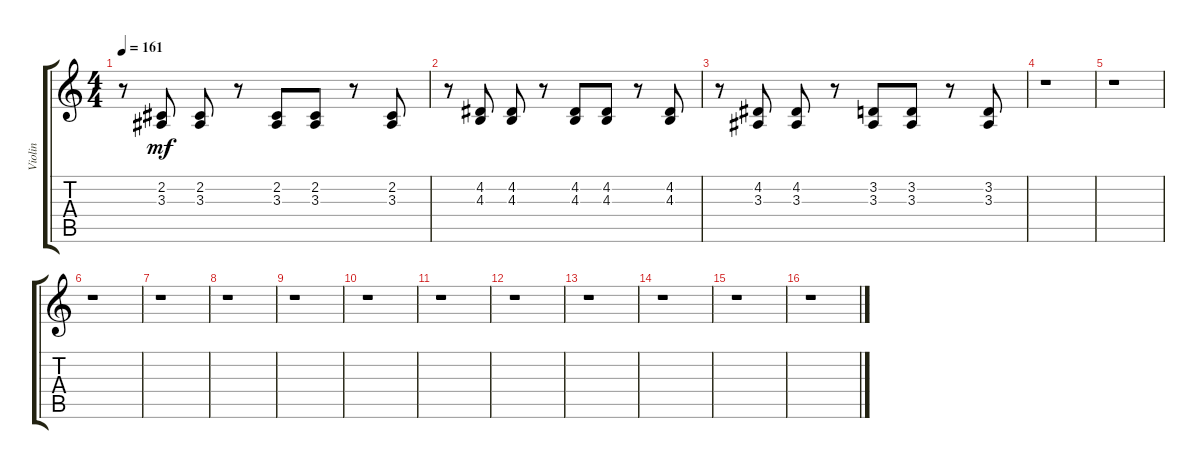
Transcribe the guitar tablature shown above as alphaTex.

\track ("Violin" "Violin") {instrument violin}
\staff {score tabs}
\tuning (E4 B3 G3 D3 A2 E2) {hide}
\ts (4 4)
\tempo 161
\clef g2
\ks c
r.8{dy mf} (2.2 3.3).8 (2.2 3.3).8 r.8 (2.2 3.3).8 (2.2 3.3).8 r.8 (2.2 3.3).8 |
r.8 (4.2 4.3).8 (4.2 4.3).8 r.8 (4.2 4.3).8 (4.2 4.3).8 r.8 (4.2 4.3).8 |
r.8 (4.2 3.3).8 (4.2 3.3).8 r.8 (3.2 3.3).8 (3.2 3.3).8 r.8 (3.2 3.3).8 |
r.1 |
r.1 |
r.1 |
r.1 |
r.1 |
r.1 |
r.1 |
r.1 |
r.1 |
r.1 |
r.1 |
r.1 |
r.1
